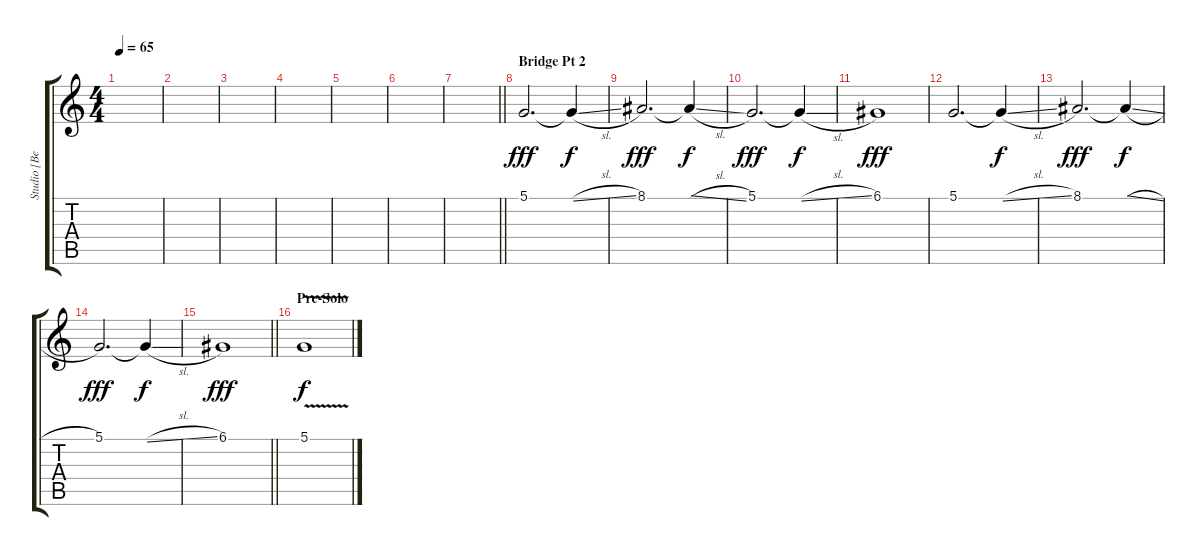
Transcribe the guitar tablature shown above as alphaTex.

\track ("Studio [Bell/Tiimpani]" "Studio [Be") {instrument tubularbells}
\staff {score tabs}
\tuning (D4 A3 F3 C3 G2 C2) {hide}
\ts (4 4)
\tempo 65
\clef g2
\ks c
|
|
|
|
|
|
\barLineRight lightlight
|
\section ("" "Bridge Pt 2")
5.1.2{d dy fff volume 14 balance 8 instrument shakuhachi} 5.1{sl t}.4{dy f} |
8.1.2{d dy fff} 8.1{sl t}.4{dy f} |
5.1.2{d dy fff} 5.1{sl t}.4{dy f} |
6.1.1{dy fff} |
5.1.2{d} 5.1{sl t}.4{dy f} |
8.1.2{d dy fff} 8.1{sl t}.4{dy f} |
5.1.2{d dy fff} 5.1{sl t}.4{dy f} |
\barLineRight lightlight
6.1.1{dy fff} |
\section ("" "Pre-Solo")
5.1{v}.1{dy f volume 3}
